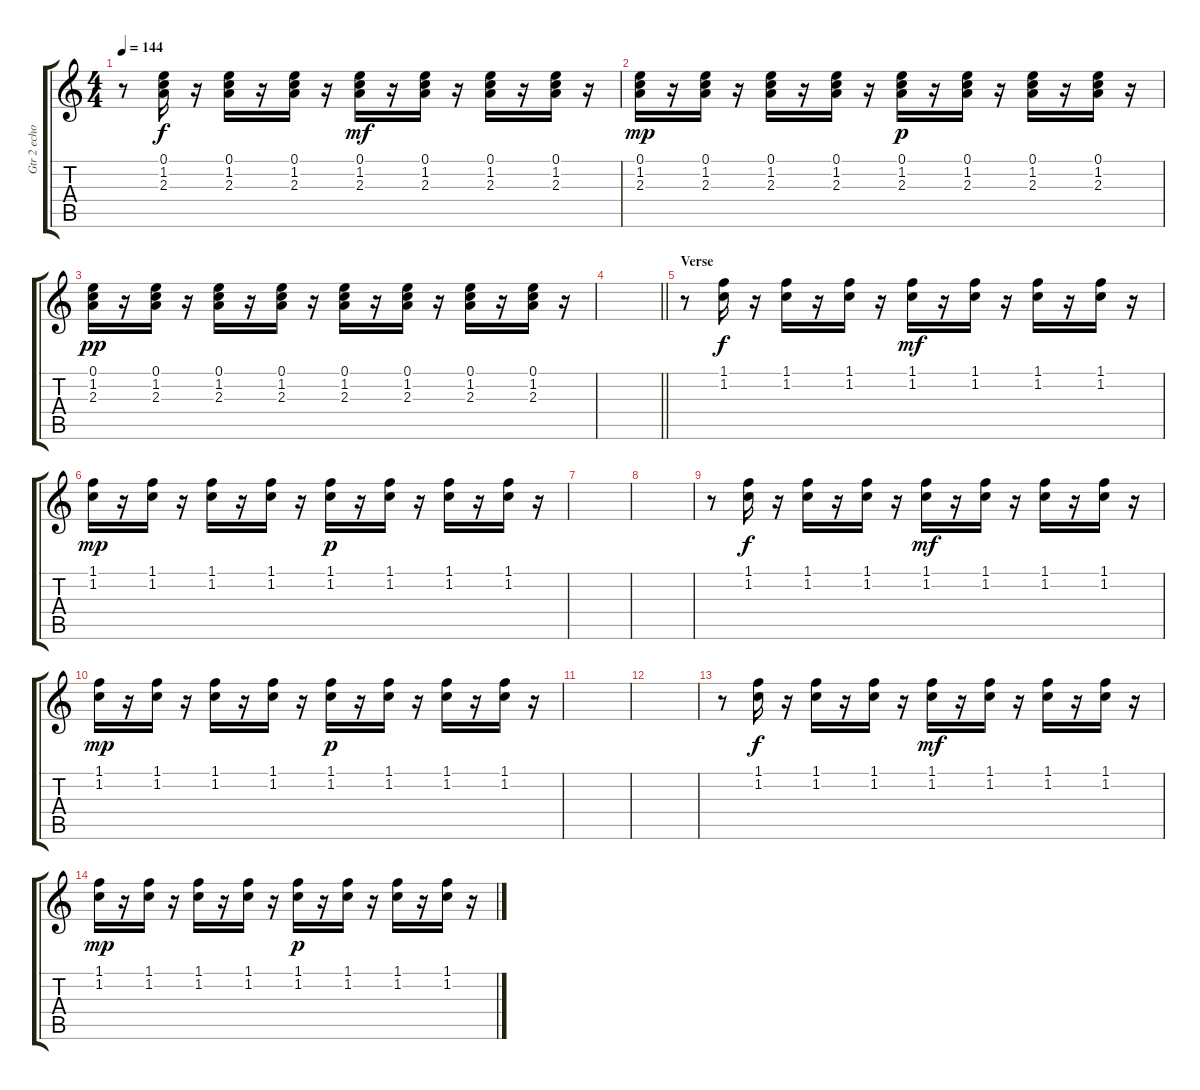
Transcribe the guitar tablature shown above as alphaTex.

\track ("Gtr 2 echo" "Gtr 2 echo") {instrument electricguitarclean}
\staff {score tabs}
\tuning (E4 B3 G3 D3 A2 E2) {hide}
\ts (4 4)
\tempo 144
\clef g2
\ks c
r.8{dy pp} (0.1 1.2 2.3).16{dy f} r.16 (0.1 1.2 2.3).16 r.16 (0.1 1.2 2.3).16 r.16 (0.1 1.2 2.3).16{dy mf} r.16 (0.1 1.2 2.3).16 r.16 (0.1 1.2 2.3).16 r.16 (0.1 1.2 2.3).16 r.16 |
(0.1 1.2 2.3).16{dy mp} r.16 (0.1 1.2 2.3).16 r.16 (0.1 1.2 2.3).16 r.16 (0.1 1.2 2.3).16 r.16 (0.1 1.2 2.3).16{dy p} r.16 (0.1 1.2 2.3).16 r.16 (0.1 1.2 2.3).16 r.16 (0.1 1.2 2.3).16 r.16 |
(0.1 1.2 2.3).16{dy pp} r.16 (0.1 1.2 2.3).16 r.16 (0.1 1.2 2.3).16 r.16 (0.1 1.2 2.3).16 r.16 (0.1 1.2 2.3).16 r.16 (0.1 1.2 2.3).16 r.16 (0.1 1.2 2.3).16 r.16 (0.1 1.2 2.3).16 r.16 |
\barLineRight lightlight
|
\section ("" "Verse")
r.8 (1.1 1.2).16{dy f} r.16 (1.1 1.2).16 r.16 (1.1 1.2).16 r.16 (1.1 1.2).16{dy mf} r.16 (1.1 1.2).16 r.16 (1.1 1.2).16 r.16 (1.1 1.2).16 r.16 |
(1.1 1.2).16{dy mp} r.16 (1.1 1.2).16 r.16 (1.1 1.2).16 r.16 (1.1 1.2).16 r.16 (1.1 1.2).16{dy p} r.16 (1.1 1.2).16 r.16 (1.1 1.2).16 r.16 (1.1 1.2).16 r.16 |
|
|
r.8 (1.1 1.2).16{dy f} r.16 (1.1 1.2).16 r.16 (1.1 1.2).16 r.16 (1.1 1.2).16{dy mf} r.16 (1.1 1.2).16 r.16 (1.1 1.2).16 r.16 (1.1 1.2).16 r.16 |
(1.1 1.2).16{dy mp} r.16 (1.1 1.2).16 r.16 (1.1 1.2).16 r.16 (1.1 1.2).16 r.16 (1.1 1.2).16{dy p} r.16 (1.1 1.2).16 r.16 (1.1 1.2).16 r.16 (1.1 1.2).16 r.16 |
|
|
r.8 (1.1 1.2).16{dy f} r.16 (1.1 1.2).16 r.16 (1.1 1.2).16 r.16 (1.1 1.2).16{dy mf} r.16 (1.1 1.2).16 r.16 (1.1 1.2).16 r.16 (1.1 1.2).16 r.16 |
(1.1 1.2).16{dy mp} r.16 (1.1 1.2).16 r.16 (1.1 1.2).16 r.16 (1.1 1.2).16 r.16 (1.1 1.2).16{dy p} r.16 (1.1 1.2).16 r.16 (1.1 1.2).16 r.16 (1.1 1.2).16 r.16
